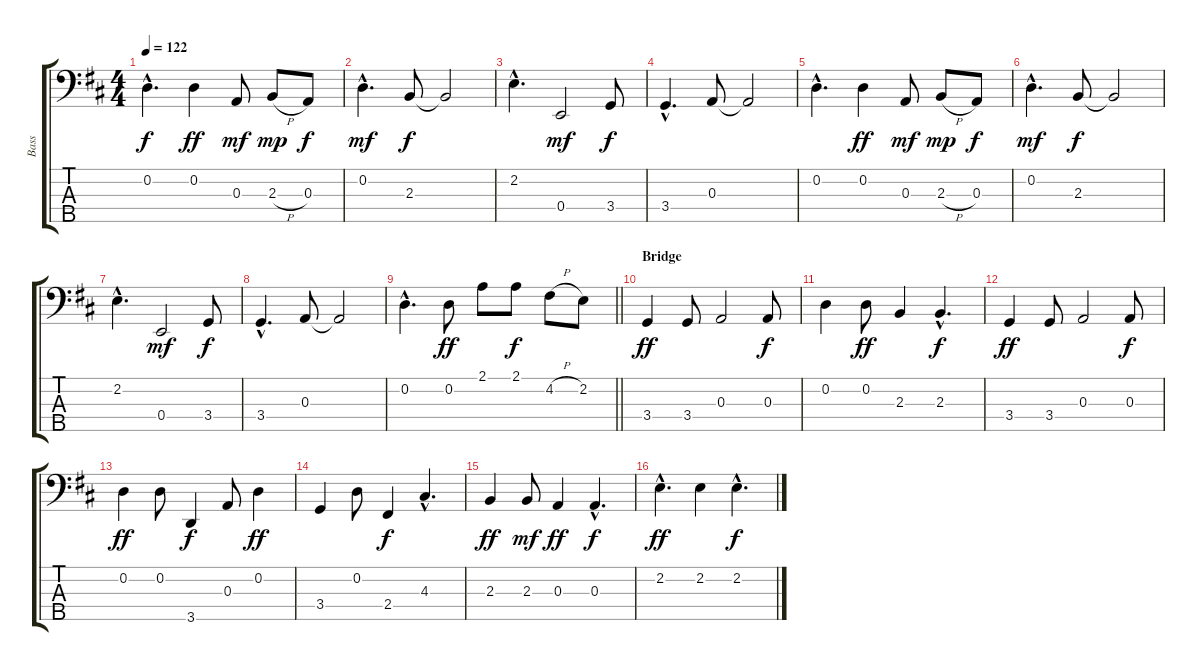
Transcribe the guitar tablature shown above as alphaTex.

\track ("Bass" "Bass") {instrument electricbassfinger}
\staff {score tabs}
\tuning (G2 D2 A1 E1 B0) {hide}
\ts (4 4)
\tempo 122
\clef f4
\ks d
0.2{hac}.4{d dy f} 0.2.4{dy ff} 0.3.8{dy mf} 2.3{h}.8{dy mp} 0.3.8{dy f} |
0.2{hac}.4{d dy mf} 2.3.8{dy f} 2.3{t}.2 |
2.2{hac}.4{d} 0.4.2{dy mf} 3.4.8{dy f} |
3.4{hac}.4{d} 0.3.8 0.3{t}.2 |
0.2{hac}.4{d} 0.2.4{dy ff} 0.3.8{dy mf} 2.3{h}.8{dy mp} 0.3.8{dy f} |
0.2{hac}.4{d dy mf} 2.3.8{dy f} 2.3{t}.2 |
2.2{hac}.4{d} 0.4.2{dy mf} 3.4.8{dy f} |
3.4{hac}.4{d} 0.3.8 0.3{t}.2 |
\barLineRight lightlight
0.2{hac}.4{d} 0.2.8{dy ff} 2.1.8 2.1.8{dy f} 4.2{h}.8 2.2.8 |
\section ("" "Bridge")
3.4.4{dy ff} 3.4.8 0.3.2 0.3.8{dy f} |
0.2.4 0.2.8{dy ff} 2.3.4 2.3{hac}.4{d dy f} |
3.4.4{dy ff} 3.4.8 0.3.2 0.3.8{dy f} |
0.2.4{dy ff} 0.2.8 3.5.4{dy f} 0.3.8 0.2.4{dy ff} |
3.4.4 0.2.8 2.4.4{dy f} 4.3{hac}.4{d} |
2.3.4{dy ff} 2.3.8{dy mf} 0.3.4{dy ff} 0.3{hac}.4{d dy f} |
2.2{hac}.4{d dy ff} 2.2.4 2.2{hac}.4{d dy f}
